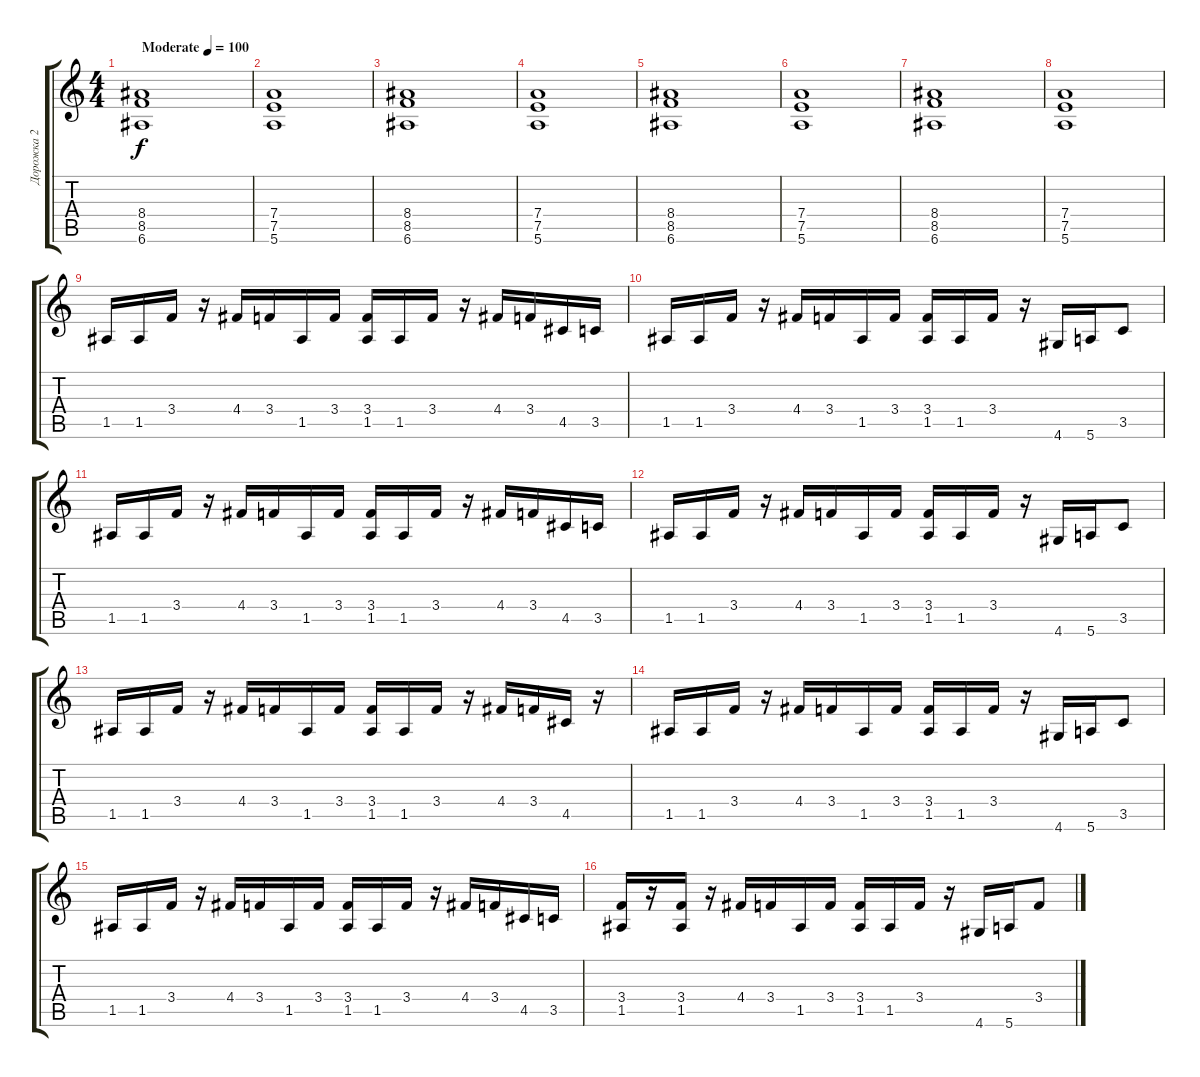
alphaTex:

\track ("Дорожка 2" "Дорожка 2") {instrument distortionguitar}
\staff {score tabs}
\tuning (E4 B3 G3 D3 A2 E2) {hide}
\ts (4 4)
\tempo (100 "Moderate")
\clef g2
\ks c
(8.4 8.5 6.6).1{dy f instrument distortionguitar} |
(7.4 7.5 5.6).1 |
(8.4 8.5 6.6).1 |
(7.4 7.5 5.6).1 |
(8.4 8.5 6.6).1 |
(7.4 7.5 5.6).1 |
(8.4 8.5 6.6).1 |
(7.4 7.5 5.6).1 |
1.5.16 1.5.16 3.4.16 r.16 4.4.16 3.4.16 1.5.16 3.4.16 (3.4 1.5).16 1.5.16 3.4.16 r.16 4.4.16 3.4.16 4.5.16 3.5.16 |
1.5.16 1.5.16 3.4.16 r.16 4.4.16 3.4.16 1.5.16 3.4.16 (3.4 1.5).16 1.5.16 3.4.16 r.16 4.6.16 5.6.16 3.5.8 |
1.5.16 1.5.16 3.4.16 r.16 4.4.16 3.4.16 1.5.16 3.4.16 (3.4 1.5).16 1.5.16 3.4.16 r.16 4.4.16 3.4.16 4.5.16 3.5.16 |
1.5.16 1.5.16 3.4.16 r.16 4.4.16 3.4.16 1.5.16 3.4.16 (3.4 1.5).16 1.5.16 3.4.16 r.16 4.6.16 5.6.16 3.5.8 |
1.5.16 1.5.16 3.4.16 r.16 4.4.16 3.4.16 1.5.16 3.4.16 (3.4 1.5).16 1.5.16 3.4.16 r.16 4.4.16 3.4.16 4.5.16 r.16 |
1.5.16 1.5.16 3.4.16 r.16 4.4.16 3.4.16 1.5.16 3.4.16 (3.4 1.5).16 1.5.16 3.4.16 r.16 4.6.16 5.6.16 3.5.8 |
1.5.16 1.5.16 3.4.16 r.16 4.4.16 3.4.16 1.5.16 3.4.16 (3.4 1.5).16 1.5.16 3.4.16 r.16 4.4.16 3.4.16 4.5.16 3.5.16 |
(3.4 1.5).16 r.16 (3.4 1.5).16 r.16 4.4.16 3.4.16 1.5.16 3.4.16 (3.4 1.5).16 1.5.16 3.4.16 r.16 4.6.16 5.6.16 3.4.8
